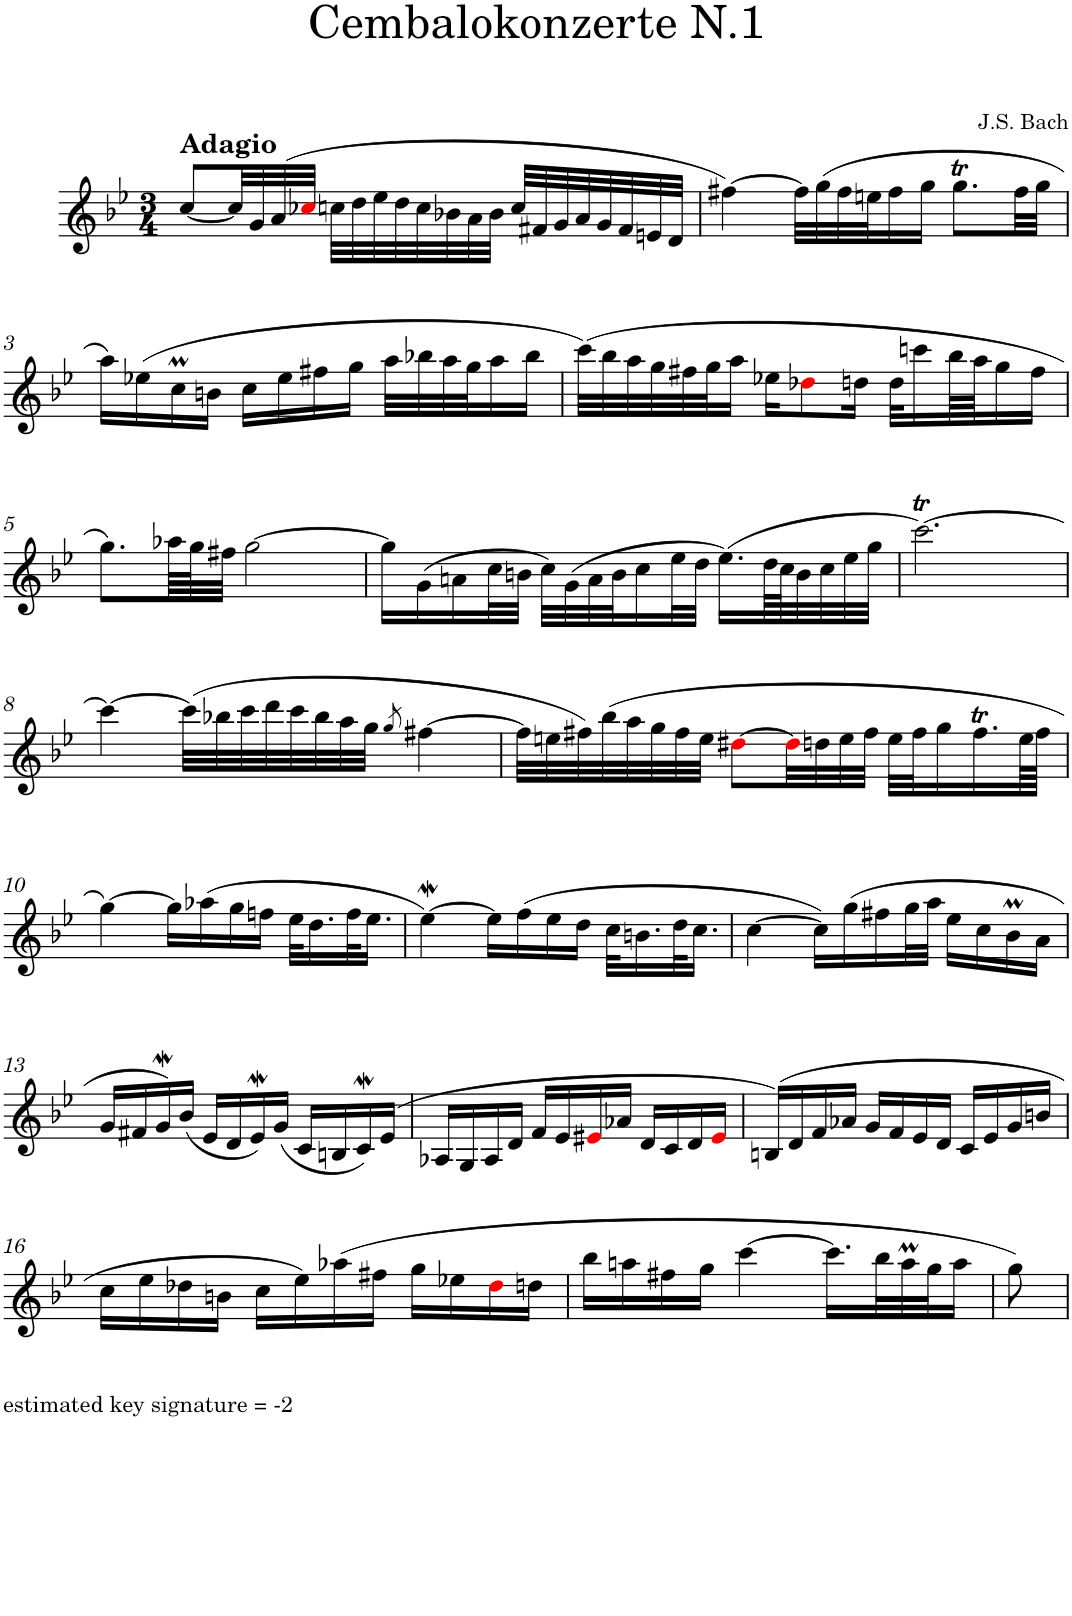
**kern
*part1
*staff1
*I"Voice
*I'V
*clefG2
*k[b-e-]
*M3/4
=1
!LO:TX:a:B:t=Adagio
[8cc/L
32cc/LL]
32g/
(>32a/
32cc-Xi/JJJ
32ccn\LLL
32dd\
32ee-\
32dd\
32cc\
32b-X\
32a\
32b-\JJJ
32cc/LLL
32f#X/
32g/
32a/
32g/
32f#/
32en/
32d/JJJ
=2
[4ff#X\)
32ff#\LLL]
(>32gg\
32ff#\
32een\J
16ff#\
16gg\JJ
8.ggT\L
32ff#\LL
32gg\JJJ
!!LO:LB:g=z
=3
16aa\LL)
(>16ee-X\
16ccM\
16bn\JJ
16cc\LL
16ee-\
16ff#X\
16gg\JJ
32aa\LLL
32bb-X\
32aa\
32gg\J
16aa\
16bb-\JJ
=4
(>32ccc\LLL)
32bb-\
32aa\
32gg\
32ff#X\
32gg\J
16aa\JJ
16ee-X\KL
8dd-Xi\
16ddn\Jk
32dd\KLL
16cccn\
64bb-\LL
64aa\JJ
16gg\
16ff#\JJ
!!LO:LB:g=z
=5
8.gg\L)
64aa-X\LLL
64gg\J
32ff#X\JJJ
[2gg\
=6
16gg\LL]
(>16g\
16an\
32cc\L
32bn\JJJ
32cc\LLL)
(>32g\
32a\
32b\J
16cc\
32ee-\L
32dd\JJJ
(>16.ee-\LL)
64dd\LL
64cc\J
32b\
32cc\
32ee-\
32gg\JJJ
=7
[2.cccT\)
!!LO:LB:g=z
=8
4ccc\_
(>32ccc\LLL]
32bb-X\
32ccc\
32ddd\
32ccc\
32bb-\
32aa\
32gg\JJJ
8qgg/
[4ff#X\
=9
32ff#\LLL]
32een\
32ff#X\)
(>32bb-\
32aa\
32gg\
32ff#\
32ee\JJJ
[8dd#Xi\L
32dd#i\LL]
32ddn\
32ee\
32ff#\JJJ
32ee\LLL
32ff#\J
16gg\
16.ff#t\
64ee\LL
64ff#\JJJJ
!!LO:LB:g=z
=10
[4gg\)
16gg\LL]
(>16aa-X\
16gg\
16ffn\JJ
32ee-\KLL
16.dd\
32ff\K
16.ee-\JJ
=11
[4ee-w\)
16ee-\LL]
(>16ff\
16ee-\
16dd\JJ
32cc\KLL
16.bn\
32dd\K
16.cc\JJ
=12
[4cc\
16cc\LL])
(>16gg\
16ff#X\
32gg\L
32aa\JJJ
16ee-\LL
16cc\
16b-M\
16a\JJ
!!LO:LB:g=z
=13
16g/LL
16f#X/
16gW/)
(<16b-/JJ
16e-/LL
16d/
16e-w/)
(<16g/JJ
16c/LL
16Bn/
16cW/)
(>16e-/JJ
=14
16A-X/LL
16G/
16A-/
16d/JJ
16f/LL
16e-/
16e#Xi/
16a-X/JJ
16d/LL
16c/
16d/
16e#i/JJ
=15
(>16Bn/LL)
16d/
16f/
16a-X/JJ
16g/LL
16f/
16e-/
16d/JJ
16c/LL
16e-/
16g/
16bn/JJ
!!LO:LB:g=z
=16
16cc\LL
16ee-\
16dd-X\
16bn\JJ
16cc\LL
16ee-\)
(>16aa-X\
16ff#X\JJ
16gg\LL
16ee-X\
16dd-i\
16ddn\JJ
=17
16bb-\LL
16aan\
16ff#X\
16gg\JJ
[4ccc\
16.ccc\LL]
32bb-\L
32aam\
32gg\J
16aa\JJ
=18
8gg\)
=
*-
